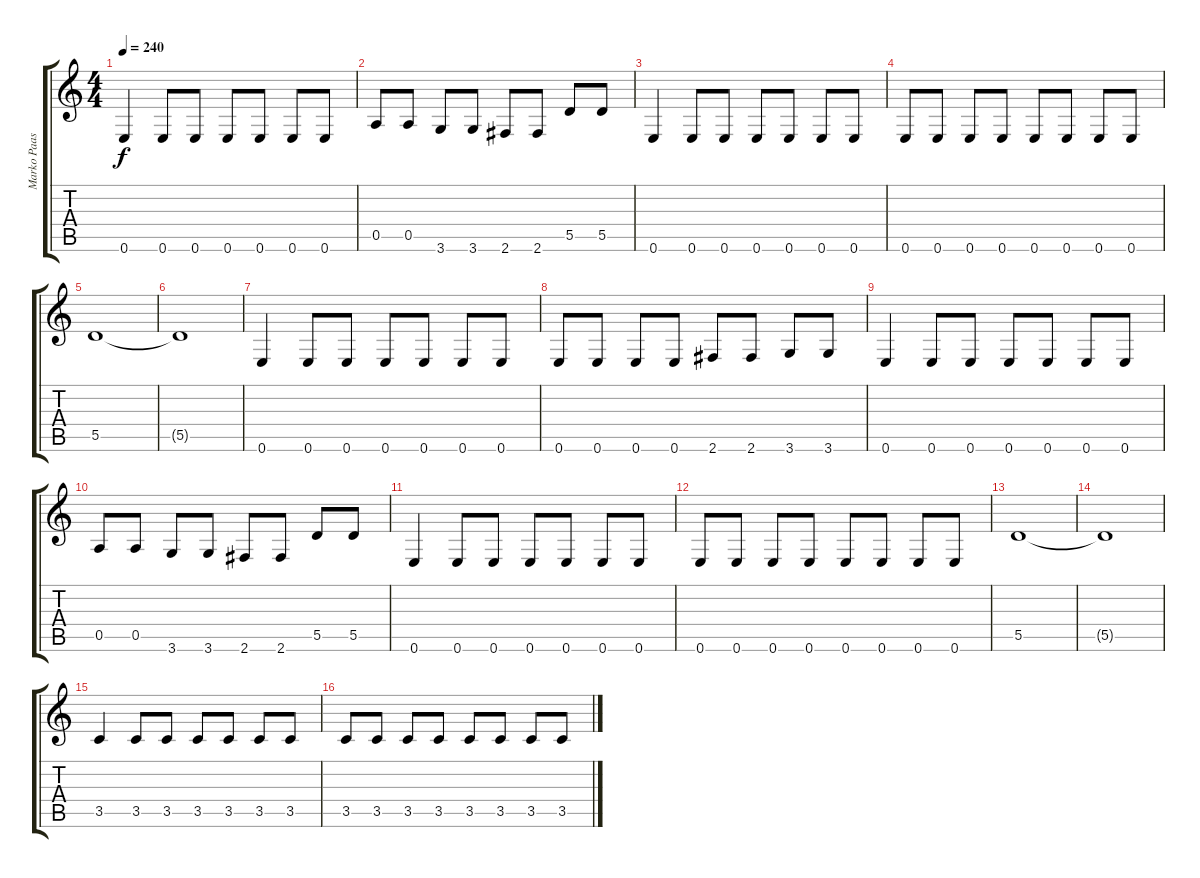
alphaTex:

\track ("Marko Paasikoski" "Marko Paas") {instrument electricbassfinger}
\staff {score tabs}
\tuning (E4 B3 G3 D3 A2 E2) {hide}
\ts (4 4)
\tempo 240
\clef g2
\ks c
0.6.4{dy f} 0.6.8 0.6.8 0.6.8 0.6.8 0.6.8 0.6.8 |
0.5.8 0.5.8 3.6.8 3.6.8 2.6.8 2.6.8 5.5.8 5.5.8 |
0.6.4 0.6.8 0.6.8 0.6.8 0.6.8 0.6.8 0.6.8 |
0.6.8 0.6.8 0.6.8 0.6.8 0.6.8 0.6.8 0.6.8 0.6.8 |
5.5.1 |
5.5{t}.1 |
0.6.4 0.6.8 0.6.8 0.6.8 0.6.8 0.6.8 0.6.8 |
0.6.8 0.6.8 0.6.8 0.6.8 2.6.8 2.6.8 3.6.8 3.6.8 |
0.6.4 0.6.8 0.6.8 0.6.8 0.6.8 0.6.8 0.6.8 |
0.5.8 0.5.8 3.6.8 3.6.8 2.6.8 2.6.8 5.5.8 5.5.8 |
0.6.4 0.6.8 0.6.8 0.6.8 0.6.8 0.6.8 0.6.8 |
0.6.8 0.6.8 0.6.8 0.6.8 0.6.8 0.6.8 0.6.8 0.6.8 |
5.5.1 |
5.5{t}.1 |
3.5.4 3.5.8 3.5.8 3.5.8 3.5.8 3.5.8 3.5.8 |
3.5.8 3.5.8 3.5.8 3.5.8 3.5.8 3.5.8 3.5.8 3.5.8
